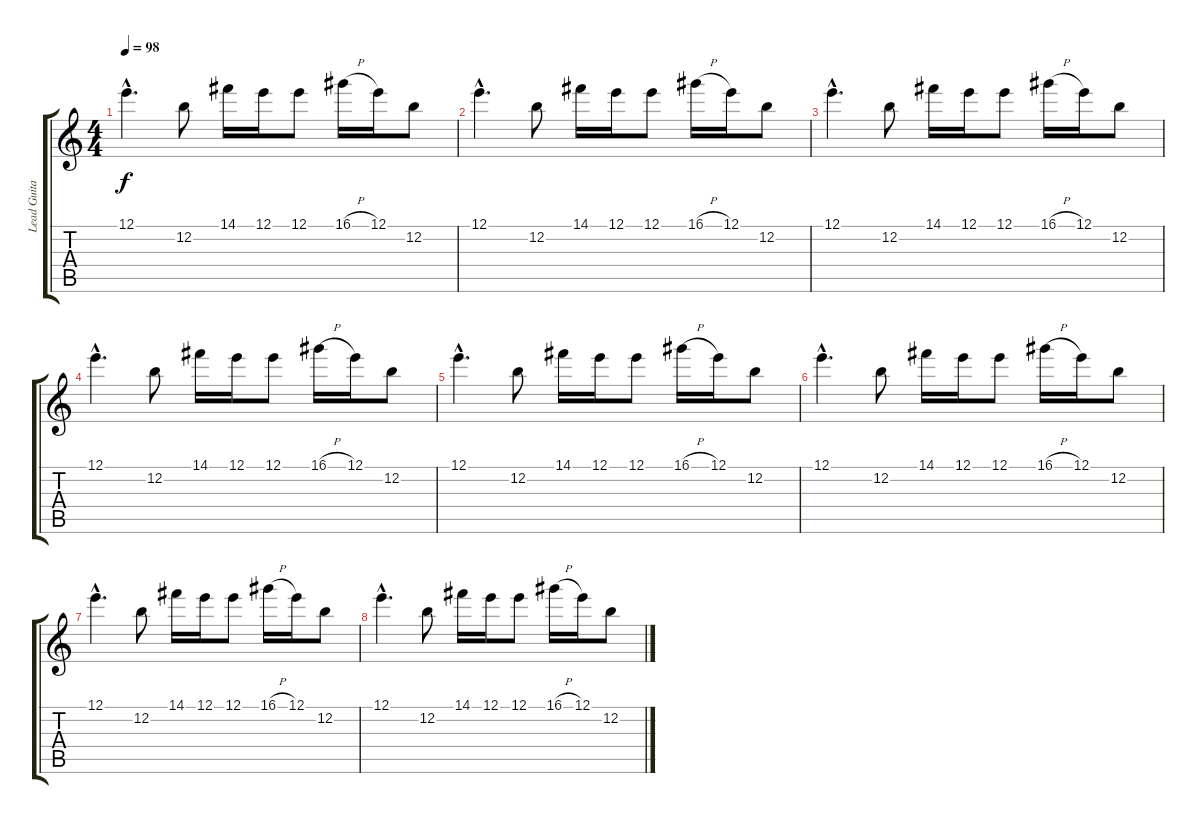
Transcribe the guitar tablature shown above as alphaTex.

\track ("Lead Guitar" "Lead Guita") {instrument overdrivenguitar}
\staff {score tabs}
\tuning (E4 B3 G3 D3 A2 E2) {hide}
\ts (4 4)
\tempo 98
\clef g2
\ks c
12.1{hac}.4{d dy f} 12.2.8 14.1.16 12.1.16 12.1.8 16.1{h}.16 12.1.16 12.2.8 |
12.1{hac}.4{d} 12.2.8 14.1.16 12.1.16 12.1.8 16.1{h}.16 12.1.16 12.2.8 |
12.1{hac}.4{d} 12.2.8 14.1.16 12.1.16 12.1.8 16.1{h}.16 12.1.16 12.2.8 |
12.1{hac}.4{d} 12.2.8 14.1.16 12.1.16 12.1.8 16.1{h}.16 12.1.16 12.2.8 |
12.1{hac}.4{d} 12.2.8 14.1.16 12.1.16 12.1.8 16.1{h}.16 12.1.16 12.2.8 |
12.1{hac}.4{d} 12.2.8 14.1.16 12.1.16 12.1.8 16.1{h}.16 12.1.16 12.2.8 |
12.1{hac}.4{d} 12.2.8 14.1.16 12.1.16 12.1.8 16.1{h}.16 12.1.16 12.2.8 |
12.1{hac}.4{d} 12.2.8 14.1.16 12.1.16 12.1.8 16.1{h}.16 12.1.16 12.2.8
